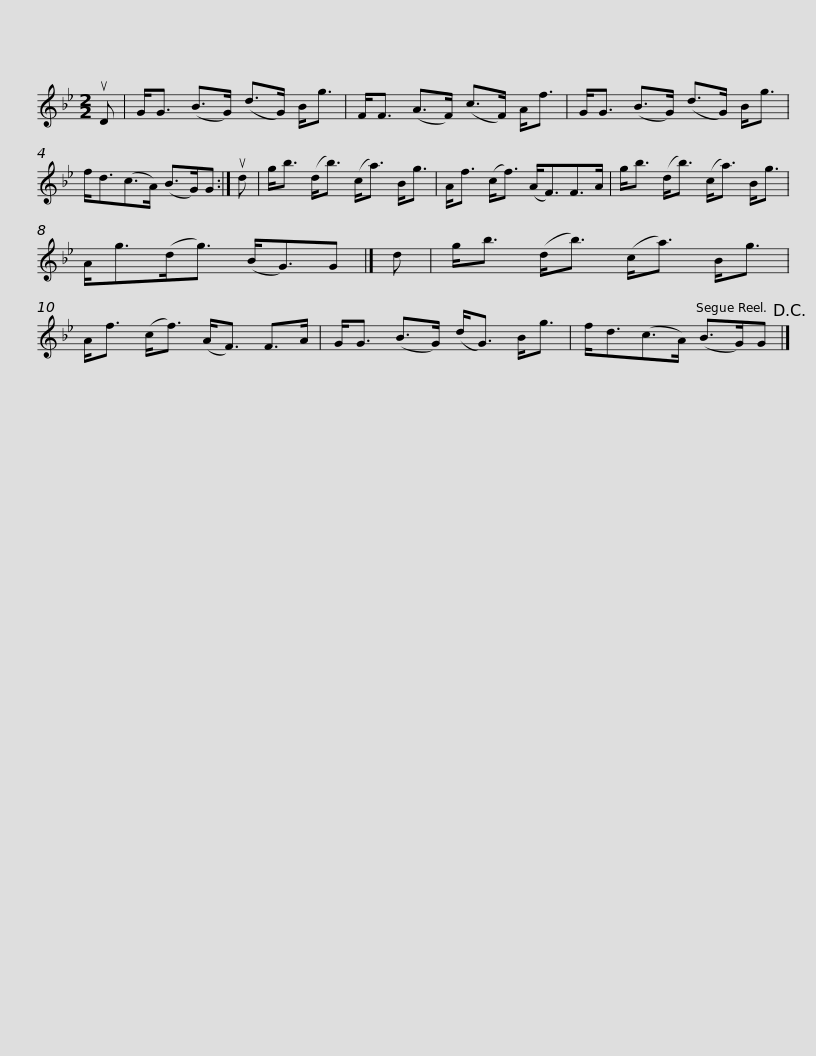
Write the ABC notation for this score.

X:1
L:1/8
M:2/2
I:linebreak $
K:Gmin
V:1 treble
V:1
 uD | G<G (B>G) (d>G) B<g | F<F (A>F) (c>F) A<f | G<G (B>G) (d>G) B<g | f<d(c>A) (B>G)G :| %5
 ud |$ g<b (d<b) (c<a) B<g | A<f (c<f) (A<F)F>A | g<b (d<b) (c<a) B<g | A<g(d<g) (B<G)G |] %10
 d |$ g<b (d<b) (c<a) B<g | A<f (c<f) (A<F) F>A | G<G (B>G) (d<G) B<g | f<d(c>A) (B>G)G!D.C.! |] %15
